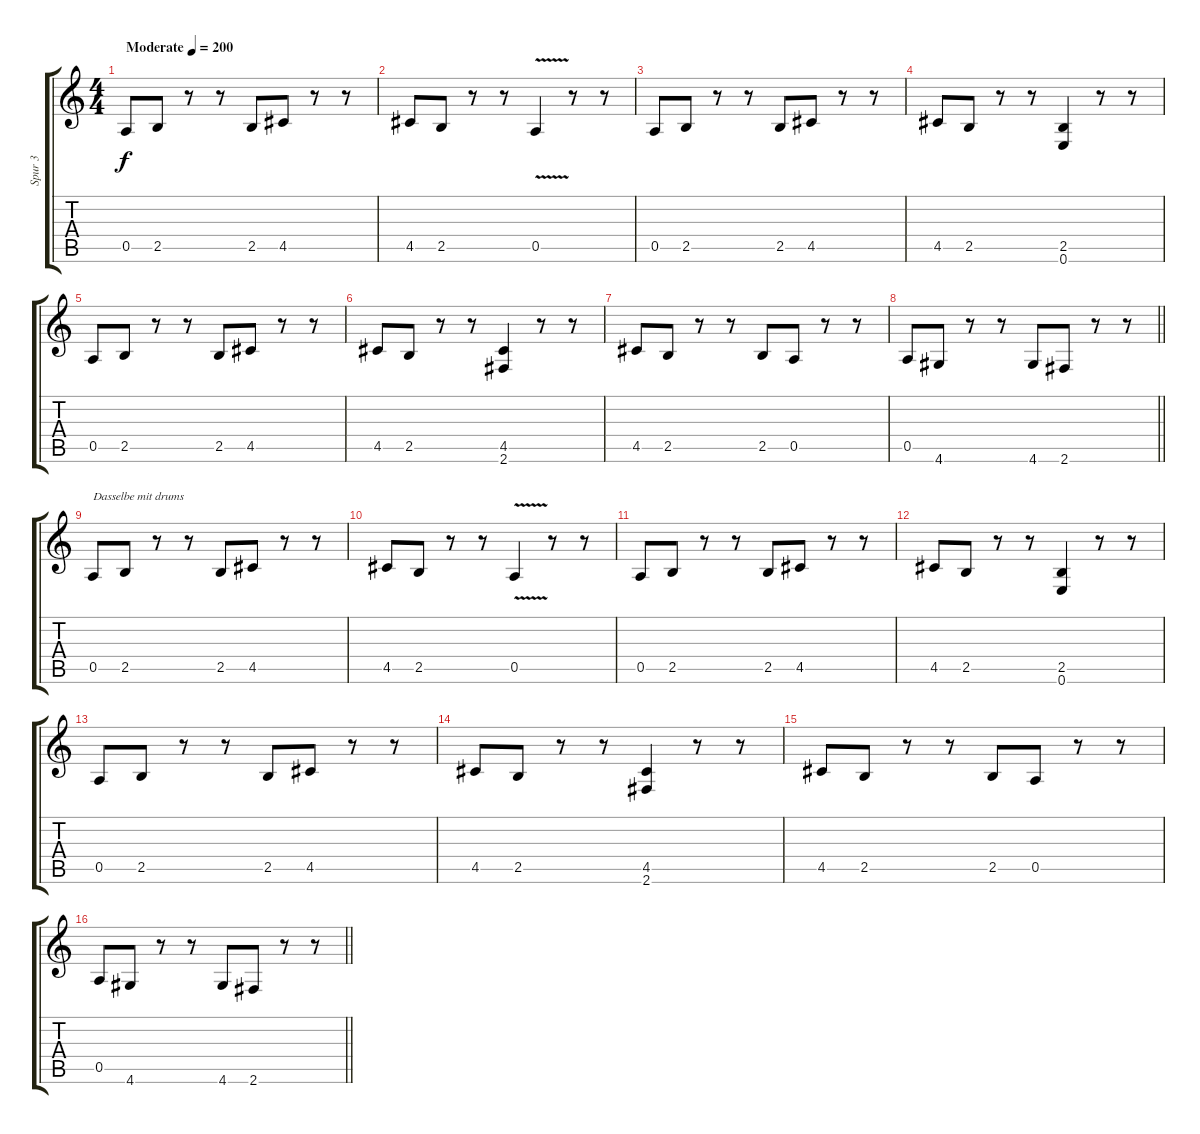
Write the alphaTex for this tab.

\track ("Spur 3" "Spur 3") {instrument electricbassfinger}
\staff {score tabs}
\tuning (E4 B3 G3 D3 A2 E2) {hide}
\ts (4 4)
\tempo (200 "Moderate")
\clef g2
\ks c
0.5.8{dy f instrument electricbassfinger} 2.5.8 r.8 r.8 2.5.8 4.5.8 r.8 r.8 |
4.5.8 2.5.8 r.8 r.8 0.5{v}.4 r.8 r.8 |
0.5.8 2.5.8 r.8 r.8 2.5.8 4.5.8 r.8 r.8 |
4.5.8 2.5.8 r.8 r.8 (2.5 0.6).4 r.8 r.8 |
0.5.8 2.5.8 r.8 r.8 2.5.8 4.5.8 r.8 r.8 |
4.5.8 2.5.8 r.8 r.8 (4.5 2.6).4 r.8 r.8 |
4.5.8 2.5.8 r.8 r.8 2.5.8 0.5.8 r.8 r.8 |
\barLineRight lightlight
0.5.8 4.6.8 r.8 r.8 4.6.8 2.6.8 r.8 r.8 |
0.5.8{txt "Dasselbe mit drums"} 2.5.8 r.8 r.8 2.5.8 4.5.8 r.8 r.8 |
4.5.8 2.5.8 r.8 r.8 0.5{v}.4 r.8 r.8 |
0.5.8 2.5.8 r.8 r.8 2.5.8 4.5.8 r.8 r.8 |
4.5.8 2.5.8 r.8 r.8 (2.5 0.6).4 r.8 r.8 |
0.5.8 2.5.8 r.8 r.8 2.5.8 4.5.8 r.8 r.8 |
4.5.8 2.5.8 r.8 r.8 (4.5 2.6).4 r.8 r.8 |
4.5.8 2.5.8 r.8 r.8 2.5.8 0.5.8 r.8 r.8 |
\barLineRight lightlight
0.5.8 4.6.8 r.8 r.8 4.6.8 2.6.8 r.8 r.8
